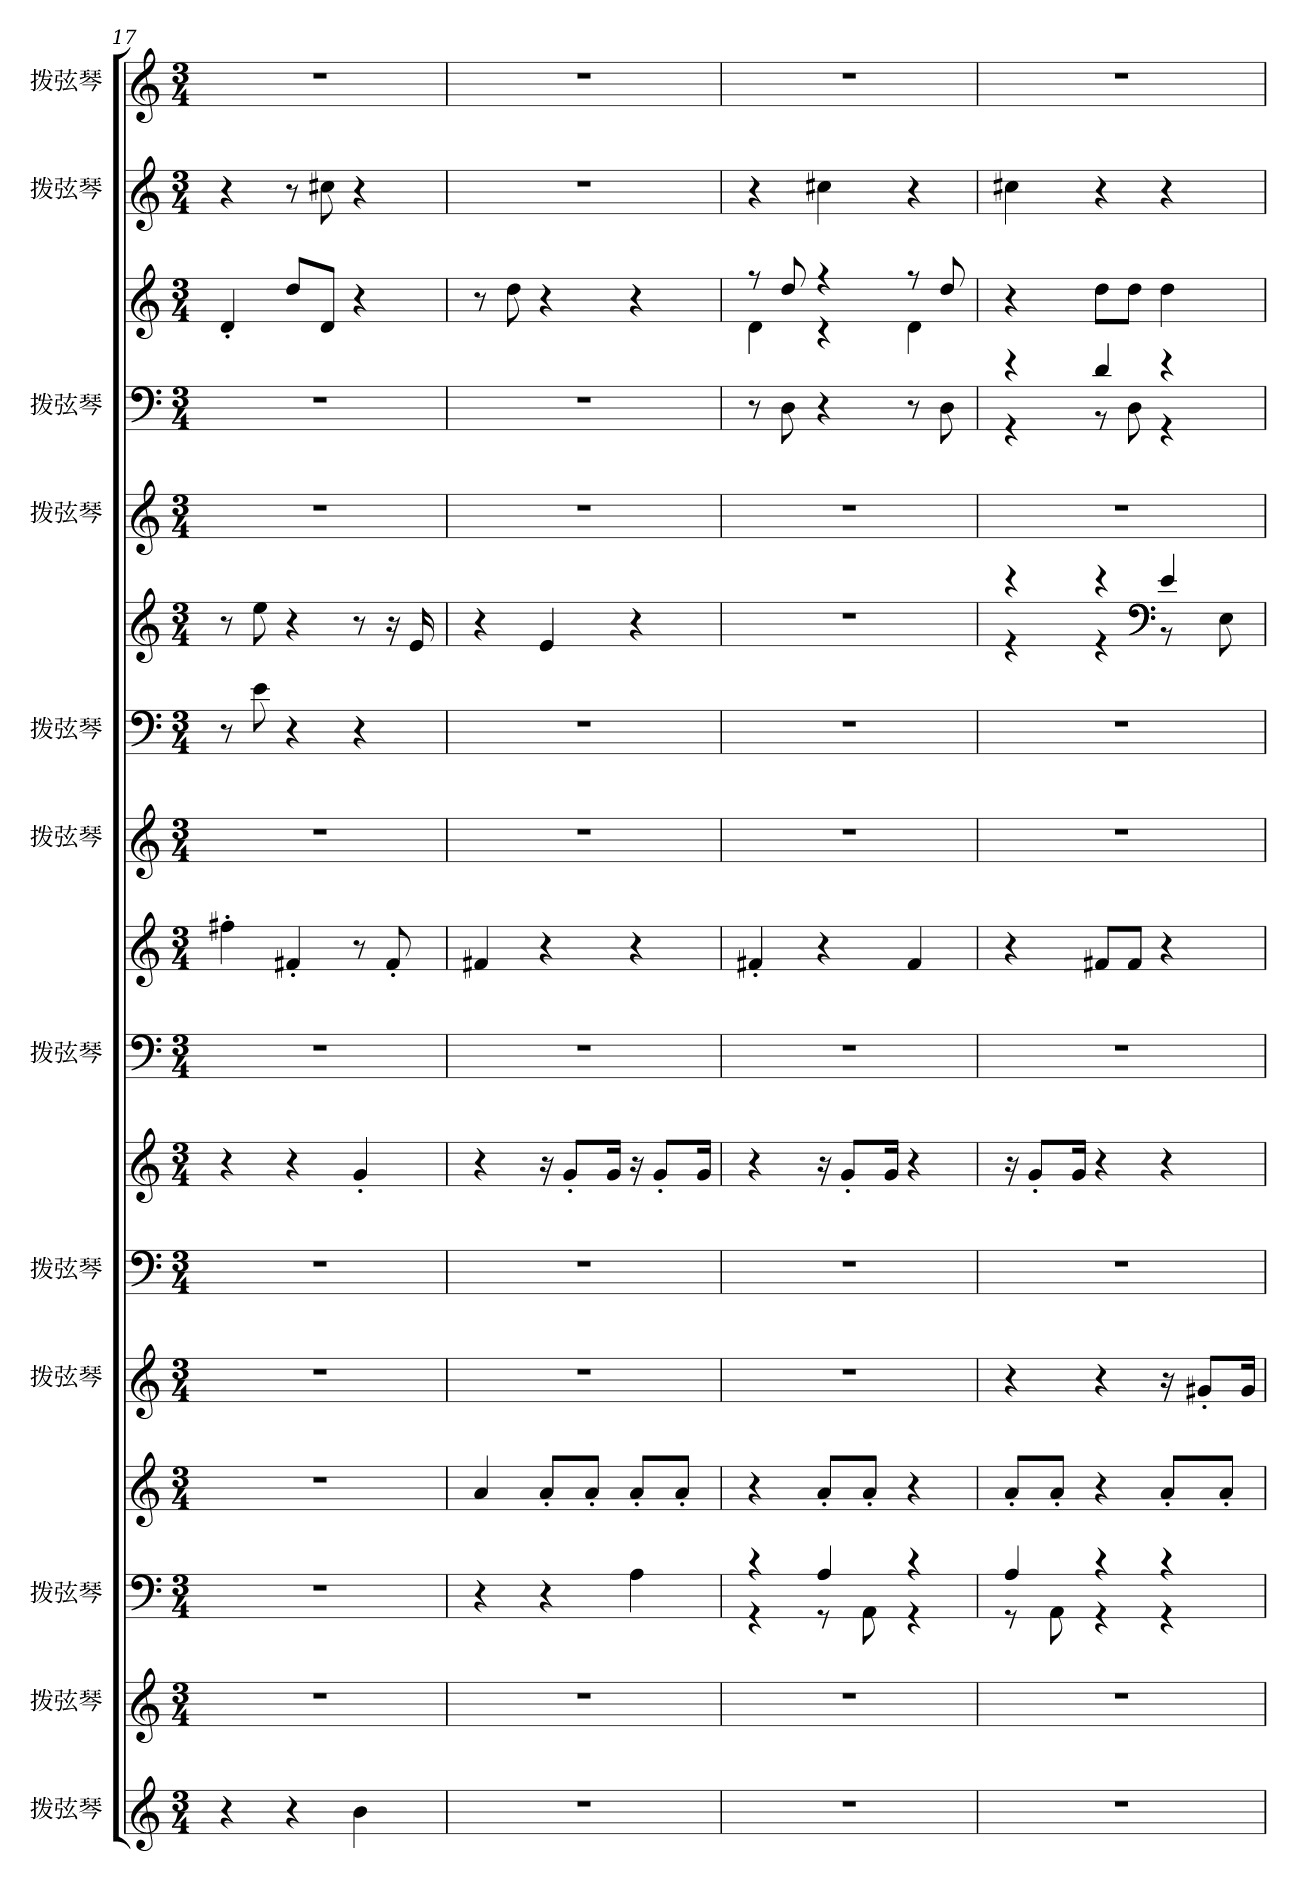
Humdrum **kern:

**kern	**kern	**kern	**kern	**kern	**kern	**kern	**kern	**kern	**kern	**kern	**kern	**kern	**kern	**kern	**kern	**kern
*part12	*part11	*part10	*part10	*part9	*part8	*part8	*part7	*part7	*part6	*part5	*part5	*part4	*part3	*part3	*part2	*part1
*staff17	*staff16	*staff15	*staff14	*staff13	*staff12	*staff11	*staff10	*staff9	*staff8	*staff7	*staff6	*staff5	*staff4	*staff3	*staff2	*staff1
*I"拨弦琴	*I"拨弦琴	*I"拨弦琴	*	*I"拨弦琴	*I"拨弦琴	*	*I"拨弦琴	*	*I"拨弦琴	*I"拨弦琴	*	*I"拨弦琴	*I"拨弦琴	*	*I"拨弦琴	*I"拨弦琴
*clefG2	*clefG2	*clefF4	*clefG2	*clefG2	*clefF4	*clefG2	*clefF4	*clefG2	*clefG2	*clefF4	*clefG2	*clefG2	*clefF4	*clefG2	*clefG2	*clefG2
*k[]	*k[]	*k[]	*k[]	*k[]	*k[]	*k[]	*k[]	*k[]	*k[]	*k[]	*k[]	*k[]	*k[]	*k[]	*k[]	*k[]
*M3/4	*M3/4	*M3/4	*M3/4	*M3/4	*M3/4	*M3/4	*M3/4	*M3/4	*M3/4	*M3/4	*M3/4	*M3/4	*M3/4	*M3/4	*M3/4	*M3/4
=17	=17	=17	=17	=17	=17	=17	=17	=17	=17	=17	=17	=17	=17	=17	=17	=17
4r	2.r	2.r	2.r	2.r	2.r	4r	2.r	4ff#X'\	2.r	8r	8r	2.r	2.r	4d'/	4r	2.r
.	.	.	.	.	.	.	.	.	.	8e\	8ee\	.	.	.	.	.
4r	.	.	.	.	.	4r	.	4f#X'/	.	4r	4r	.	.	8dd/L	8r	.
.	.	.	.	.	.	.	.	.	.	.	.	.	.	8d/J	8cc#X\	.
4b\	.	.	.	.	.	4g'/	.	8r	.	4r	8r	.	.	4r	4r	.
.	.	.	.	.	.	.	.	8f#'/	.	.	16r	.	.	.	.	.
.	.	.	.	.	.	.	.	.	.	.	16e/	.	.	.	.	.
=18	=18	=18	=18	=18	=18	=18	=18	=18	=18	=18	=18	=18	=18	=18	=18	=18
2.r	2.r	4r	4a/	2.r	2.r	4r	2.r	4f#X/	2.r	2.r	4r	2.r	2.r	8r	2.r	2.r
.	.	.	.	.	.	.	.	.	.	.	.	.	.	8dd\	.	.
.	.	4r	8a'/L	.	.	16r	.	4r	.	.	4e/	.	.	4r	.	.
.	.	.	.	.	.	8g'/L	.	.	.	.	.	.	.	.	.	.
.	.	.	8a'/J	.	.	.	.	.	.	.	.	.	.	.	.	.
.	.	.	.	.	.	16g/Jk	.	.	.	.	.	.	.	.	.	.
.	.	4A\	8a'/L	.	.	16r	.	4r	.	.	4r	.	.	4r	.	.
.	.	.	.	.	.	8g'/L	.	.	.	.	.	.	.	.	.	.
.	.	.	8a'/J	.	.	.	.	.	.	.	.	.	.	.	.	.
.	.	.	.	.	.	16g/Jk	.	.	.	.	.	.	.	.	.	.
=19	=19	=19	=19	=19	=19	=19	=19	=19	=19	=19	=19	=19	=19	=19	=19	=19
*	*	*^	*	*	*	*	*	*	*	*	*	*	*	*^	*	*
2.r	2.r	4r	4r	4r	2.r	2.r	4r	2.r	4f#X'/	2.r	2.r	2.r	2.r	8r	8r	4d\	4r	2.r
.	.	.	.	.	.	.	.	.	.	.	.	.	.	8D\	8dd/	.	.	.
.	.	4A/	8r	8a'/L	.	.	16r	.	4r	.	.	.	.	4r	4r	4r	4cc#X\	.
.	.	.	.	.	.	.	8g'/L	.	.	.	.	.	.	.	.	.	.	.
.	.	.	8AA\	8a'/J	.	.	.	.	.	.	.	.	.	.	.	.	.	.
.	.	.	.	.	.	.	16g/Jk	.	.	.	.	.	.	.	.	.	.	.
.	.	4r	4r	4r	.	.	4r	.	4f#/	.	.	.	.	8r	8r	4d\	4r	.
.	.	.	.	.	.	.	.	.	.	.	.	.	.	8D\	8dd/	.	.	.
*	*	*	*	*	*	*	*	*	*	*	*	*	*	*	*v	*v	*	*
!!LO:PB:g=z
=20	=20	=20	=20	=20	=20	=20	=20	=20	=20	=20	=20	=20	=20	=20	=20	=20	=20
*	*	*	*	*	*	*	*	*	*	*	*	*^	*	*^	*	*	*
2.r	2.r	4A/	8r	8a'/L	4r	2.r	16r	2.r	4r	2.r	2.r	4r	4r	2.r	4r	4r	4r	4cc#X\	2.r
.	.	.	.	.	.	.	8g'/L	.	.	.	.	.	.	.	.	.	.	.	.
.	.	.	8AA\	8a'/J	.	.	.	.	.	.	.	.	.	.	.	.	.	.	.
.	.	.	.	.	.	.	16g/Jk	.	.	.	.	.	.	.	.	.	.	.	.
.	.	4r	4r	4r	4r	.	4r	.	8f#X/L	.	.	4r	4r	.	4d/	8r	8dd\L	4r	.
.	.	.	.	.	.	.	.	.	8f#/J	.	.	.	.	.	.	8D\	8dd\J	.	.
*	*	*	*	*	*	*	*	*	*	*	*	*clefF4	*	*	*	*	*	*	*
.	.	4r	4r	8a'/L	16r	.	4r	.	4r	.	.	4e/	8r	.	4r	4r	4dd\	4r	.
.	.	.	.	.	8g#X'/L	.	.	.	.	.	.	.	.	.	.	.	.	.	.
.	.	.	.	8a'/J	.	.	.	.	.	.	.	.	8E\	.	.	.	.	.	.
.	.	.	.	.	16g#/Jk	.	.	.	.	.	.	.	.	.	.	.	.	.	.
*	*	*v	*v	*	*	*	*	*	*	*	*	*v	*v	*	*v	*v	*	*	*
=	=	=	=	=	=	=	=	=	=	=	=	=	=	=	=	=
*-	*-	*-	*-	*-	*-	*-	*-	*-	*-	*-	*-	*-	*-	*-	*-	*-
